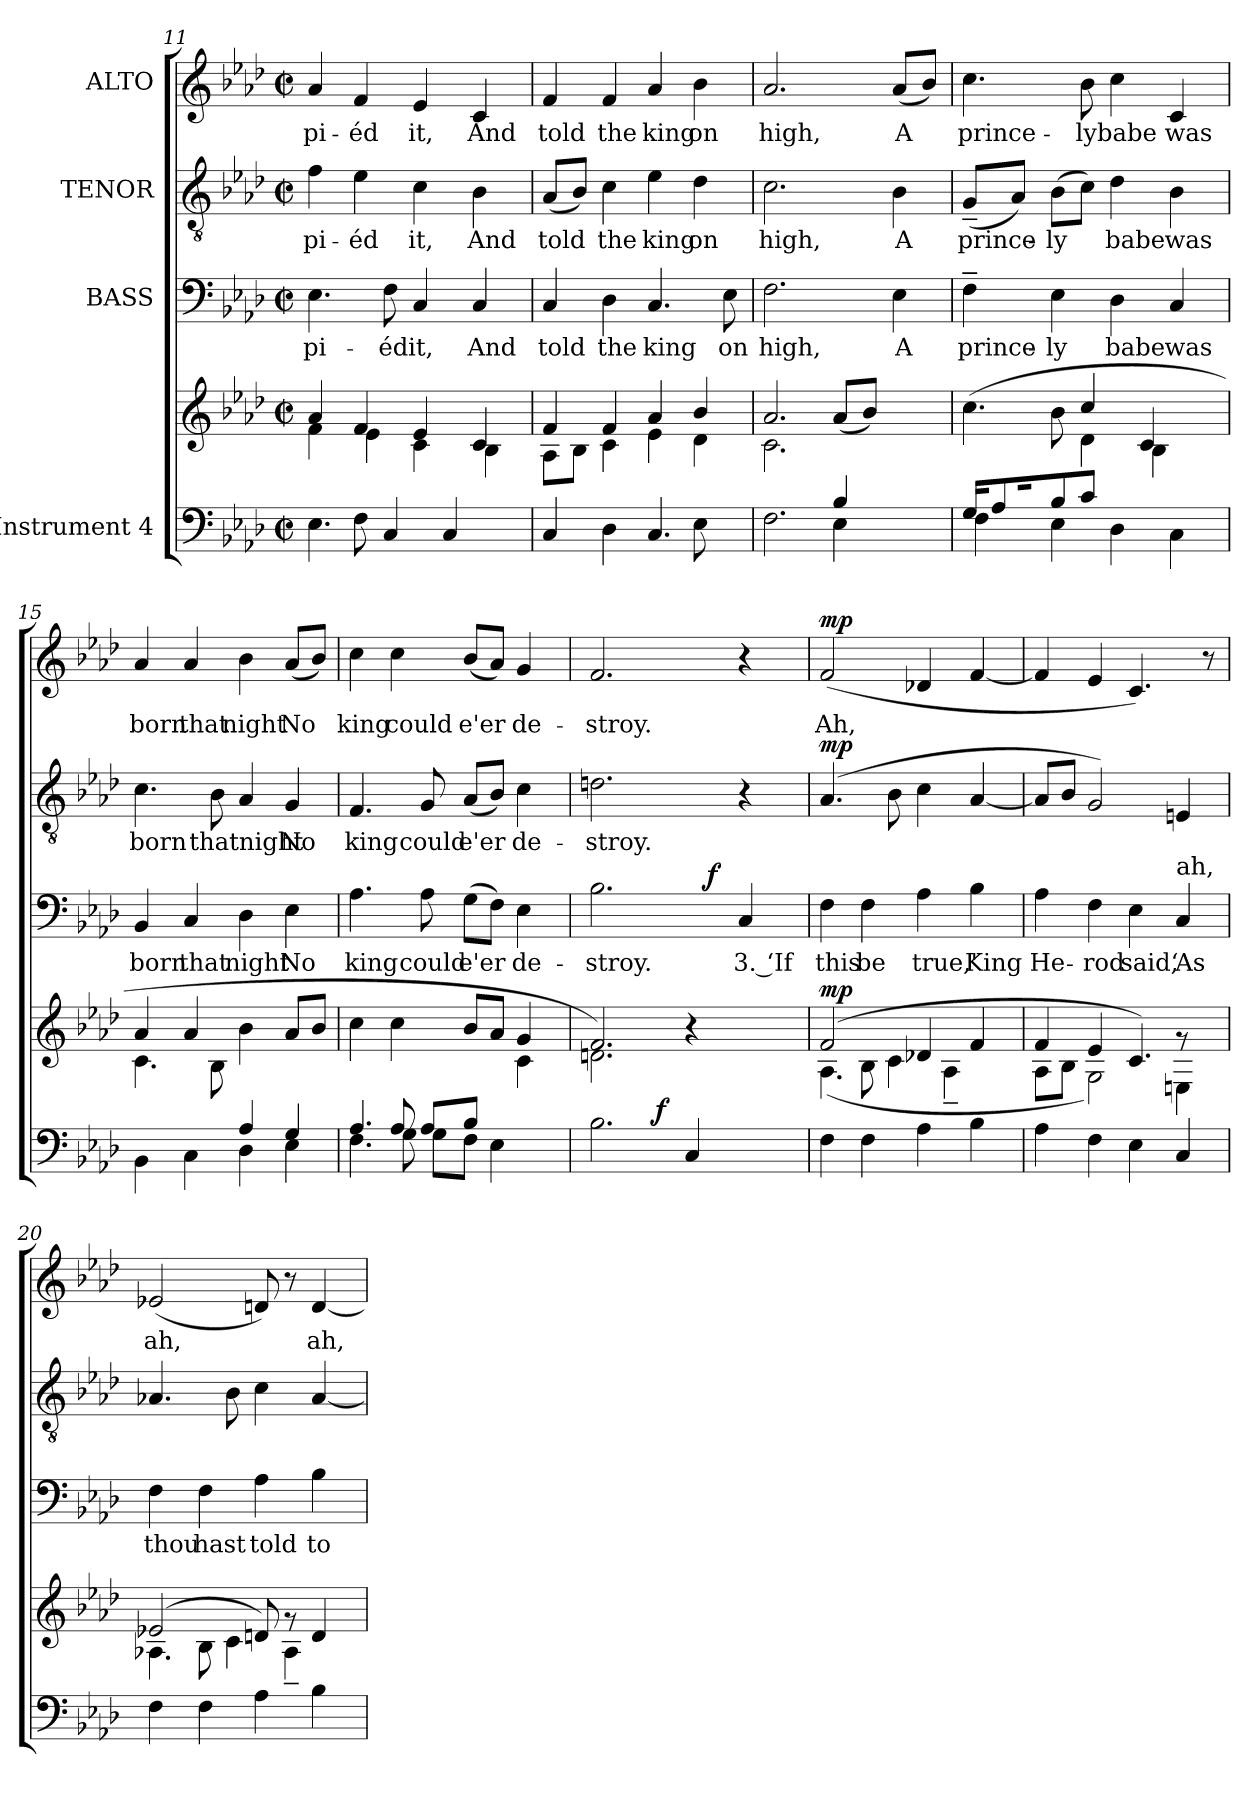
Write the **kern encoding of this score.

**kern	**kern	**dynam	**kern	**text	**dynam	**kern	**text	**dynam	**kern	**text	**dynam
*part4	*part4	*part4	*part3	*part3	*part3	*part2	*part2	*part2	*part1	*part1	*part1
*staff5	*staff4	*staff4/5	*staff3	*staff3	*staff3	*staff2	*staff2	*staff2	*staff1	*staff1	*staff1
*I"Instrument 4	*	*	*I"BASS	*	*	*I"TENOR	*	*	*I"ALTO	*	*
*clefF4	*clefG2	*	*clefF4	*	*	*clefGv2	*	*	*clefG2	*	*
*k[b-e-a-d-]	*k[b-e-a-d-]	*	*k[b-e-a-d-]	*	*	*k[b-e-a-d-]	*	*	*k[b-e-a-d-]	*	*
*A-:	*A-:	*	*A-:	*	*	*A-:	*	*	*A-:	*	*
*M2/2	*M2/2	*	*M2/2	*	*	*M2/2	*	*	*M2/2	*	*
*met(c|)	*met(c|)	*	*met(c|)	*	*	*met(c|)	*	*	*met(c|)	*	*
=11	=11	=11	=11	=11	=11	=11	=11	=11	=11	=11	=11
!LO:N:vis=4.	!	!	!	!LO:LY:b:cj	!	!	!LO:LY:b:cj	!	!	!LO:LY:b:cj	!
*	*^	*	*	*	*	*	*	*	*	*	*
4E-\	4a-/	4f\	.	4.E-\	-pi-	.	4f\	-pi-	.	4a-/	-pi-	.
!	!	!	!	!	!	!	!	!LO:LY:b:cj	!	!	!LO:LY:b:cj	!
8F\	4f/	4e-\	.	.	.	.	4e-\	-éd	.	4f/	-éd	.
!	!	!	!	!	!LO:LY:b:cj	!	!	!	!	!	!	!
4C/	.	.	.	8F\	-éd	.	.	.	.	.	.	.
!	!	!	!	!	!LO:LY:b:cj	!	!	!LO:LY:b:cj	!	!	!LO:LY:b:cj	!
.	4e-/	4c\	.	4C/	it,	.	4c\	it,	.	4e-/	it,	.
4C/	.	.	.	.	.	.	.	.	.	.	.	.
!	!	!	!	!	!LO:LY:b:cj	!	!	!LO:LY:b:cj	!	!	!LO:LY:b:cj	!
.	4c/	4B-\	.	4C/	And	.	4B-\	And	.	4c/	And	.
8ryy	.	.	.	.	.	.	.	.	.	.	.	.
=12	=12	=12	=12	=12	=12	=12	=12	=12	=12	=12	=12	=12
!	!	!	!	!	!LO:LY:b:cj	!	!	!LO:LY:b	!	!	!LO:LY:b:cj	!
4C/	4f/	8A-\L	.	4C/	told	.	(<8A-/L	told	.	4f/	told	.
.	.	8B-\J	.	.	.	.	8B-/J)	.	.	.	.	.
!	!	!	!	!	!LO:LY:b:cj	!	!	!LO:LY:b:cj	!	!	!LO:LY:b:cj	!
4D-\	4f/	4c\	.	4D-\	the	.	4c\	the	.	4f/	the	.
!LO:N:vis=4.	!	!	!	!	!LO:LY:b:cj	!	!	!LO:LY:b:cj	!	!	!LO:LY:b:cj	!
4C/	4a-/	4e-\	.	4.C/	king	.	4e-\	king	.	4a-/	king	.
!	!	!	!	!	!	!	!	!LO:LY:b:cj	!	!	!LO:LY:b:cj	!
8E-\	4b-/	4d-\	.	.	.	.	4d-\	on	.	4b-\	on	.
!	!	!	!	!	!LO:LY:b:cj	!	!	!	!	!	!	!
8ryy	.	.	.	8E-\	on	.	.	.	.	.	.	.
=13	=13	=13	=13	=13	=13	=13	=13	=13	=13	=13	=13	=13
*^	*	*	*	*	*	*	*	*	*	*	*	*
!	!LO:N:vis=2.	!LO:N:vis=2.	!LO:N:vis=2.	!	!	!LO:LY:b:cj	!	!	!LO:LY:b:cj	!	!	!LO:LY:b:cj	!
2ryy	2F\	2a-/	2c\	.	2.F\	high,	.	2.c\	high,	.	2.a-/	high,	.
4B-/	4E-\	(>8a-/L	4ryy	.	.	.	.	.	.	.	.	.	.
.	.	8b-/J)	.	.	.	.	.	.	.	.	.	.	.
!	!	!	!	!	!	!LO:LY:b:cj	!	!	!LO:LY:b:cj	!	!	!LO:LY:b:cj	!
4ryy	4ryy	4ryy	4ryy	.	4E-\	A	.	4B-\	A	.	(<8a-/L	A	.
.	.	.	.	.	.	.	.	.	.	.	8b-/J)	.	.
!!LO:LB:g=z
=14	=14	=14	=14	=14	=14	=14	=14	=14	=14	=14	=14	=14	=14
!	!	!	!LO:N:vis=4.	!	!	!LO:LY:b:cj	!	!	!LO:LY:b:cj	!	!	!LO:LY:b:cj	!
16G/L	4F\	4.ryy	(>4cc\	.	4F~>\	prince-	.	(<8G~</L	prince-	.	4.cc\	prince-	.
8A-/	.	.	.	.	.	.	.	.	.	.	.	.	.
.	.	.	.	.	.	.	.	8A-/J)	.	.	.	.	.
16ryy	.	.	.	.	.	.	.	.	.	.	.	.	.
!	!	!	!	!	!	!LO:LY:b:cj	!	!	!LO:LY:b:cj	!	!	!	!
8B-/	4E-\	.	8b-\	.	4E-\	-ly	.	(>8B-\L	-ly	.	.	.	.
!	!	!	!	!	!	!	!	!	!	!	!	!LO:LY:b	!
8c/J	.	4cc/	4d-\	.	.	.	.	8c\J)	.	.	8b-\	-lybabe	.
!	!	!	!	!	!	!LO:LY:b:cj	!	!	!LO:LY:b:cj	!	!	!	!
2ryy	4D-\	.	.	.	4D-\	babe	.	4d-\	babe	.	4cc\	.	.
.	.	4c/	4B-\	.	.	.	.	.	.	.	.	.	.
!	!	!	!	!	!	!LO:LY:b:cj	!	!	!LO:LY:b:cj	!	!	!LO:LY:b:cj	!
.	4C\	.	.	.	4C/	was	.	4B-\	was	.	4c/	was	.
.	.	8ryy	8ryy	.	.	.	.	.	.	.	.	.	.
=15	=15	=15	=15	=15	=15	=15	=15	=15	=15	=15	=15	=15	=15
!	!	!LO:N:vis=4.	!	!	!	!LO:LY:b:cj	!	!	!LO:LY:b:cj	!	!	!LO:LY:b:cj	!
2ryy	4BB-\	4c\	4a-/	.	4BB-/	born	.	4.c\	born	.	4a-/	born	.
!	!	!	!	!	!	!LO:LY:b:cj	!	!	!	!	!	!LO:LY:b:cj	!
.	4C\	8ryy	4a-/	.	4C/	that	.	.	.	.	4a-/	that	.
!	!	!	!	!	!	!	!	!	!LO:LY:b	!	!	!	!
.	.	8B-\	.	.	.	.	.	8B-\	thatnight	.	.	.	.
!	!	!	!	!	!	!LO:LY:b:cj	!	!	!	!	!	!LO:LY:b:cj	!
4A-/	4D-\	4b-\	2ryy	.	4D-\	night	.	4A-/	.	.	4b-\	night	.
!	!	!	!	!	!	!LO:LY:b	!	!	!LO:LY:b	!	!	!LO:LY:b	!
4G/	4E-\	8a-/L	.	.	4E-\	No	.	4G/	No	.	(<8a-/L	No	.
.	.	8b-/J	.	.	.	.	.	.	.	.	8b-/J)	.	.
=16	=16	=16	=16	=16	=16	=16	=16	=16	=16	=16	=16	=16	=16
!LO:N:vis=4.	!LO:N:vis=4.	!	!	!	!	!LO:LY:b:cj	!	!	!LO:LY:b:cj	!	!	!LO:LY:b:cj	!
4A-/	4F\	2ryy	4cc\	.	4.A-\	king	.	4.F/	king	.	4cc\	king	.
!	!	!	!	!	!	!	!	!	!	!	!	!LO:LY:b:cj	!
8A-/	8G\	.	4cc\	.	.	.	.	.	.	.	4cc\	could	.
!	!	!	!	!	!	!LO:LY:b:cj	!	!	!LO:LY:b:cj	!	!	!	!
8A-/L	8G\L	.	.	.	8A-\	could	.	8G/	could	.	.	.	.
!	!	!	!	!	!	!LO:LY:b	!	!	!LO:LY:b	!	!	!LO:LY:b	!
8B-/J	8F\J	8b-/L	4ryy	.	(>8G\L	e'er	.	(<8A-/L	e'er	.	(<8b-/L	e'er	.
8ryy	4E-\	8a-/J	.	.	8F\J)	.	.	8B-/J)	.	.	8a-/J)	.	.
!	!	!	!	!	!	!LO:LY:b:cj	!	!	!LO:LY:b:cj	!	!	!LO:LY:b:cj	!
4ryy	.	4g/	4c\	.	4E-\	de-	.	4c\	de-	.	4g/	de-	.
.	8ryy	.	.	.	.	.	.	.	.	.	.	.	.
=17	=17	=17	=17	=17	=17	=17	=17	=17	=17	=17	=17	=17	=17
!LO:N:vis=2.	!	!LO:N:vis=2.	!LO:N:vis=2.	!	!	!LO:LY:b:cj	!	!	!LO:LY:b:cj	!	!	!LO:LY:b:cj	!
*	*	*	*	*	*^	*	*	*	*	*	*	*	*
2B-\	4ryy	2f/)	2dn\	.	2.B-\	2ryy	-stroy.	.	2.dn\	-stroy.	.	2.f/	-stroy.	.
.	16..ryy	.	.	.	.	.	.	.	.	.	.	.	.	.
!	!	!	!	!LO:DY:a=2	!	!	!	!	!	!	!	!	!	!
.	2ryy	.	.	f	.	.	.	.	.	.	.	.	.	.
4C/	.	4ra	4ryy	.	.	16.ryy	.	.	.	.	.	.	.	.
!	!	!	!	!	!	!	!	!LO:DY:a	!	!	!	!	!	!
.	.	.	.	.	.	4ryy	.	f	.	.	.	.	.	.
!	!	!	!	!	!	!	!LO:LY:b:rj	!	!	!	!	!	!	!
4ryy	.	4ryy	4ryy	.	4C/	.	3. ‘If	.	4r	.	.	4r	.	.
.	.	.	.	.	.	8ryy	.	.	.	.	.	.	.	.
.	8ryy	.	.	.	.	.	.	.	.	.	.	.	.	.
.	.	.	.	.	.	32ryy	.	.	.	.	.	.	.	.
.	64ryy	.	.	.	.	.	.	.	.	.	.	.	.	.
!!LO:PB:g=z
=18	=18	=18	=18	=18	=18	=18	=18	=18	=18	=18	=18	=18	=18	=18
!	!	!	!	!	!LO:TX:a:t=Ah,	!	!	!	!	!	!	!	!	!
!	!	!	!LO:N:vis=4.	!LO:DY:a	!	!	!LO:LY:b:cj	!	!	!	!LO:DY:a	!	!LO:LY:b	!LO:DY:a
*v	*v	*	*	*	*v	*v	*	*	*	*	*	*	*	*
4F\	(>2f/	(<4A-\	mp	4F\	this	.	(>4.A-/	.	mp	(<2f/	Ah,	mp
!	!	!	!	!	!LO:LY:b:cj	!	!	!	!	!	!	!
4F\	.	8B-\	.	4F\	be	.	.	.	.	.	.	.
.	.	4c\	.	.	.	.	8B-\	.	.	.	.	.
!	!	!	!	!	!LO:LY:b:cj	!	!	!	!	!	!	!
4A-\	4d-X/	.	.	4A-\	true,'	.	4c\	.	.	4d-X/	.	.
.	.	4A-~>\	.	.	.	.	.	.	.	.	.	.
!	!	!	!	!	!LO:LY:b:cj	!	!	!	!	!	!	!
4B-\	4f/	.	.	4B-\	King	.	[<4A-/	.	.	[<4f/	.	.
.	.	8ryy	.	.	.	.	.	.	.	.	.	.
=19	=19	=19	=19	=19	=19	=19	=19	=19	=19	=19	=19	=19
!	!	!	!	!	!LO:LY:b:cj	!	!	!	!	!	!	!
4A-\	4f/	8A-\L	.	4A-\	He-	.	8A-/L]	.	.	4f/]	.	.
.	.	8B-\J	.	.	.	.	8B-/J	.	.	.	.	.
!	!	!	!	!	!LO:LY:b:cj	!	!	!	!	!	!	!
4F\	4e-/	2G\)	.	4F\	-rod	.	2G/)	.	.	4e-/	.	.
!	!LO:N:vis=4.	!	!	!	!LO:LY:b:cj	!	!	!	!	!	!	!
4E-\	4c/)	.	.	4E-\	said,	.	.	.	.	4.c/)	.	.
!	!	!	!	!LO:TX:a:t=ah,	!	!	!	!	!	!	!	!
!	!	!	!	!	!LO:LY:b:cj	!	!	!	!	!	!	!
4C/	8rf	4En\	.	4C/	‘As	.	4En/	.	.	.	.	.
.	8ryy	.	.	.	.	.	.	.	.	8r	.	.
=20	=20	=20	=20	=20	=20	=20	=20	=20	=20	=20	=20	=20
!	!	!LO:N:vis=4.	!	!	!LO:LY:b:cj	!	!	!	!	!	!LO:LY:b	!
4F\	(>2e-X/	4A-X\	.	4F\	thou	.	4.A-X/	.	.	(<2e-X/	ah,	.
!	!	!	!	!	!LO:LY:b:cj	!	!	!	!	!	!	!
4F\	.	8B-\	.	4F\	hast	.	.	.	.	.	.	.
.	.	4c\	.	.	.	.	8B-\	.	.	.	.	.
!	!	!	!	!	!LO:LY:b:cj	!	!	!	!	!	!	!
4A-\	8dn/)	.	.	4A-\	told	.	4c\	.	.	8dn/)	.	.
.	8rf	4A-~>\	.	.	.	.	.	.	.	8r	.	.
!	!	!	!	!	!LO:LY:b:cj	!	!	!	!	!	!LO:LY:b	!
4B-\	4d/	.	.	4B-\	to	.	[<4A-/	.	.	[<4d/	ah,	.
.	.	8ryy	.	.	.	.	.	.	.	.	.	.
*	*v	*v	*	*	*	*	*	*	*	*	*	*
=	=	=	=	=	=	=	=	=	=	=	=
*-	*-	*-	*-	*-	*-	*-	*-	*-	*-	*-	*-
